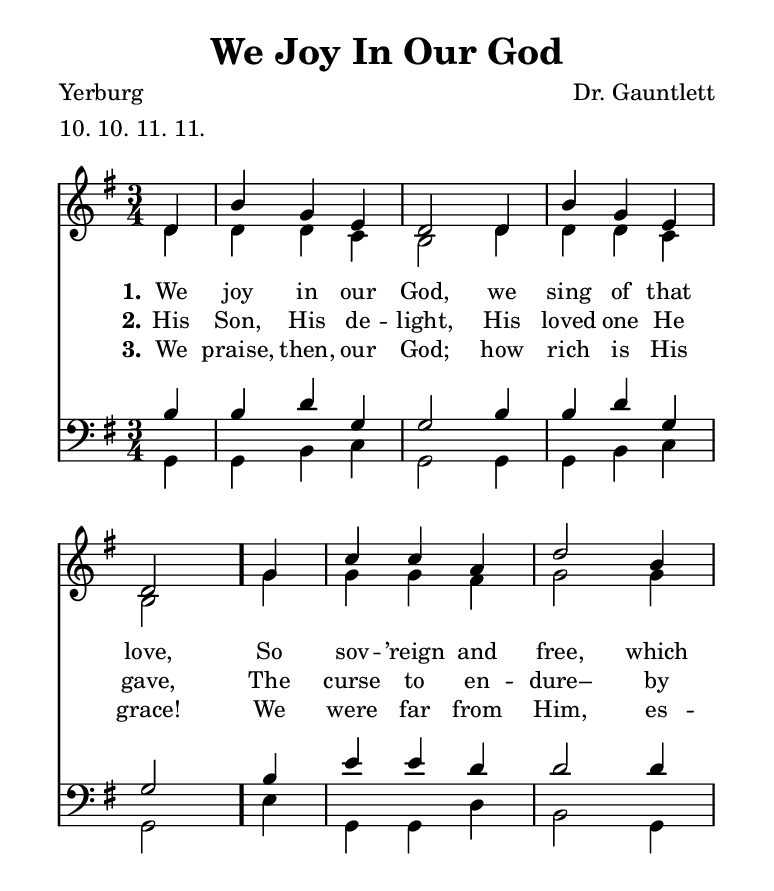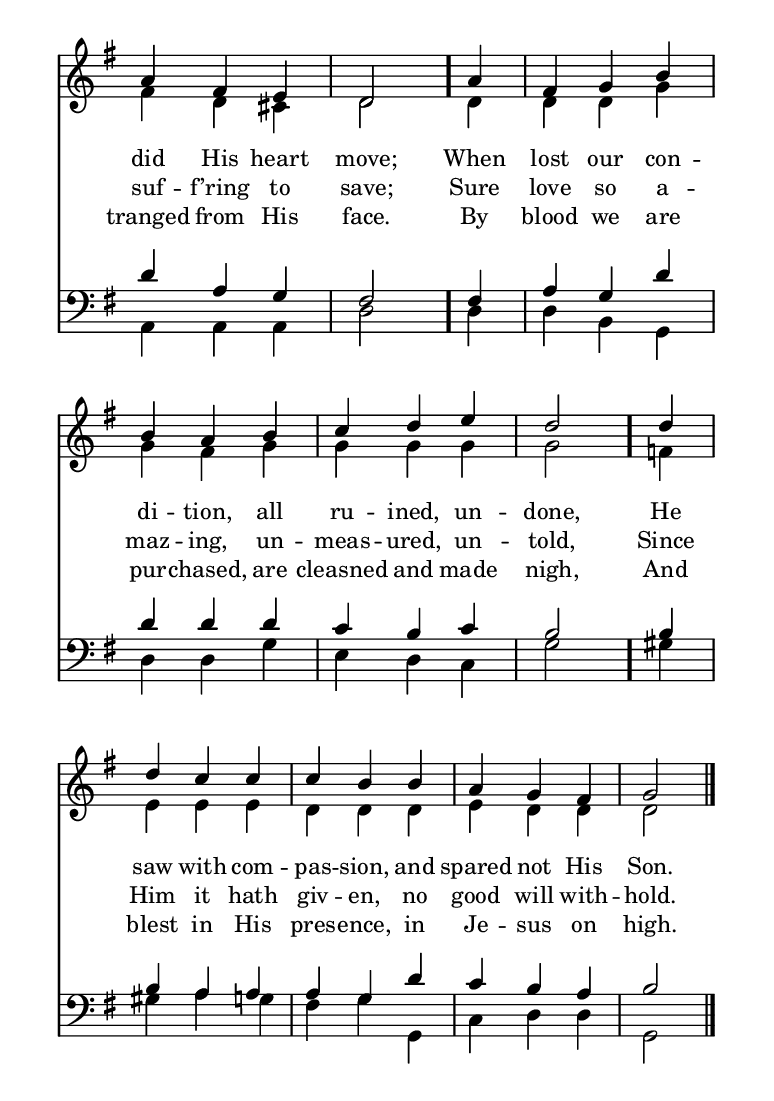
\include "common/global.ily"
\paper {
  \include "common/paper.ily"
  ragged-bottom = ##t
  systems-per-page = #(cond (is-eogsized 2) (#t #f))
  system-count = #(cond (is-eogsized 3) (#t #f))
}

\header{
  hymnnumber = "265"
  title = "We Joy In Our God"
  tunename = "Houghton"
  meter = "10. 10. 11. 11."
  poet = "Yerburg"
  composer = "Dr. Gauntlett"
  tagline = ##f
}

global = {
  \include "common/overrides.ily"
  \override Staff.TimeSignature.style = #'()
  \time 3/4
  \override Score.MetronomeMark.transparent = ##t % hide all fermata changes too
  \tempo 4=80
  \key g \major
  \partial 4
  \autoBeamOff
}

notesSoprano = {
\global
\relative c' {

  d4 | b' g e | d2 d4 | b' g e | d2
  g4 | c c a | d2 b4 | a fis e | d2
  a'4 | fis g b | b a b | c d e | d2
  d4 | d c c | c b b | a g fis | g2

  \bar "|."

}
}

notesAlto = {
\global
\relative e' {

  d4 | d d c | b2 d4 | d d c | b2
  g'4 | g g fis | g2 g4 | fis d cis | d2
  d4 | d d g | g fis g | g g g | g2
  f4 | e e e | d d d | e d d | d2

}
}

notesTenor = {
\global
\relative a {

  b4 | b d g, | g2 b4 | b d g, | g2
  b4 | e e d | d2 d4 | d a g | fis2
  fis4 | a g d' | d d d | c b c | b2
  b4 | b a a | a g d' | c b a | b2

}
}

notesBass = {
\global
\relative f, {

  g4 | g b c | g2 g4 | g b c | g2
  e'4 | g, g d' | b2 g4 | a4 a a | d2
  d4 | d b g | d' d g | e d c | g'2
  gis4 | gis a g | fis g g, | c d d | g,2

}
}

wordsA = \lyricmode {
\set stanza = "1."

We joy in our God, we sing of that love, \bar "."
So sov -- ’reign and free, which did His heart move; \bar "."
When lost our con -- di -- tion, all ru -- ined, un -- done, \bar "."
He saw with com -- pas -- sion, and spared not His Son. \bar "."

}

wordsB = \lyricmode {
\set stanza = "2."

His Son, His de -- light, His loved one He gave,
The curse to en -- dure– by suf -- f’ring to save;
Sure love so a -- maz -- ing, un -- meas -- ured, un -- told,
Since Him it hath giv -- en, no good will with -- hold.

}

wordsC = \lyricmode {
\set stanza = "3."

We praise, then, our God; how rich is His grace!
We were far from Him, es -- tranged from His face.
By blood we are pur -- chased, are cleasned and made nigh,
And blest in His pres -- ence, in Je -- sus on high.

}

\score {
  \context ChoirStaff <<
    \context Staff = upper <<
      \set ChoirStaff.systemStartDelimiter = #'SystemStartBar
      \context Voice  = sopranos { \voiceOne << \notesSoprano >> }
      \context Voice  = altos { \voiceTwo << \notesAlto >> }
      \context Lyrics = one   \lyricsto sopranos \wordsA
      \context Lyrics = two   \lyricsto sopranos \wordsB
      \context Lyrics = three \lyricsto sopranos \wordsC
    >>
    \context Staff = men <<
      \clef bass
      \context Voice  = tenors { \voiceOne << \notesTenor >> }
      \context Voice  = basses { \voiceTwo << \notesBass >> }
    >>
  >>
  \layout {
    \include "common/layout.ily"
  }
  \midi{
    \include "common/midi.ily"
  }
}

\version "2.18.2"  % necessary for upgrading to future LilyPond versions.

% vi:set et ts=2 sw=2 ai nocindent syntax=lilypond:
